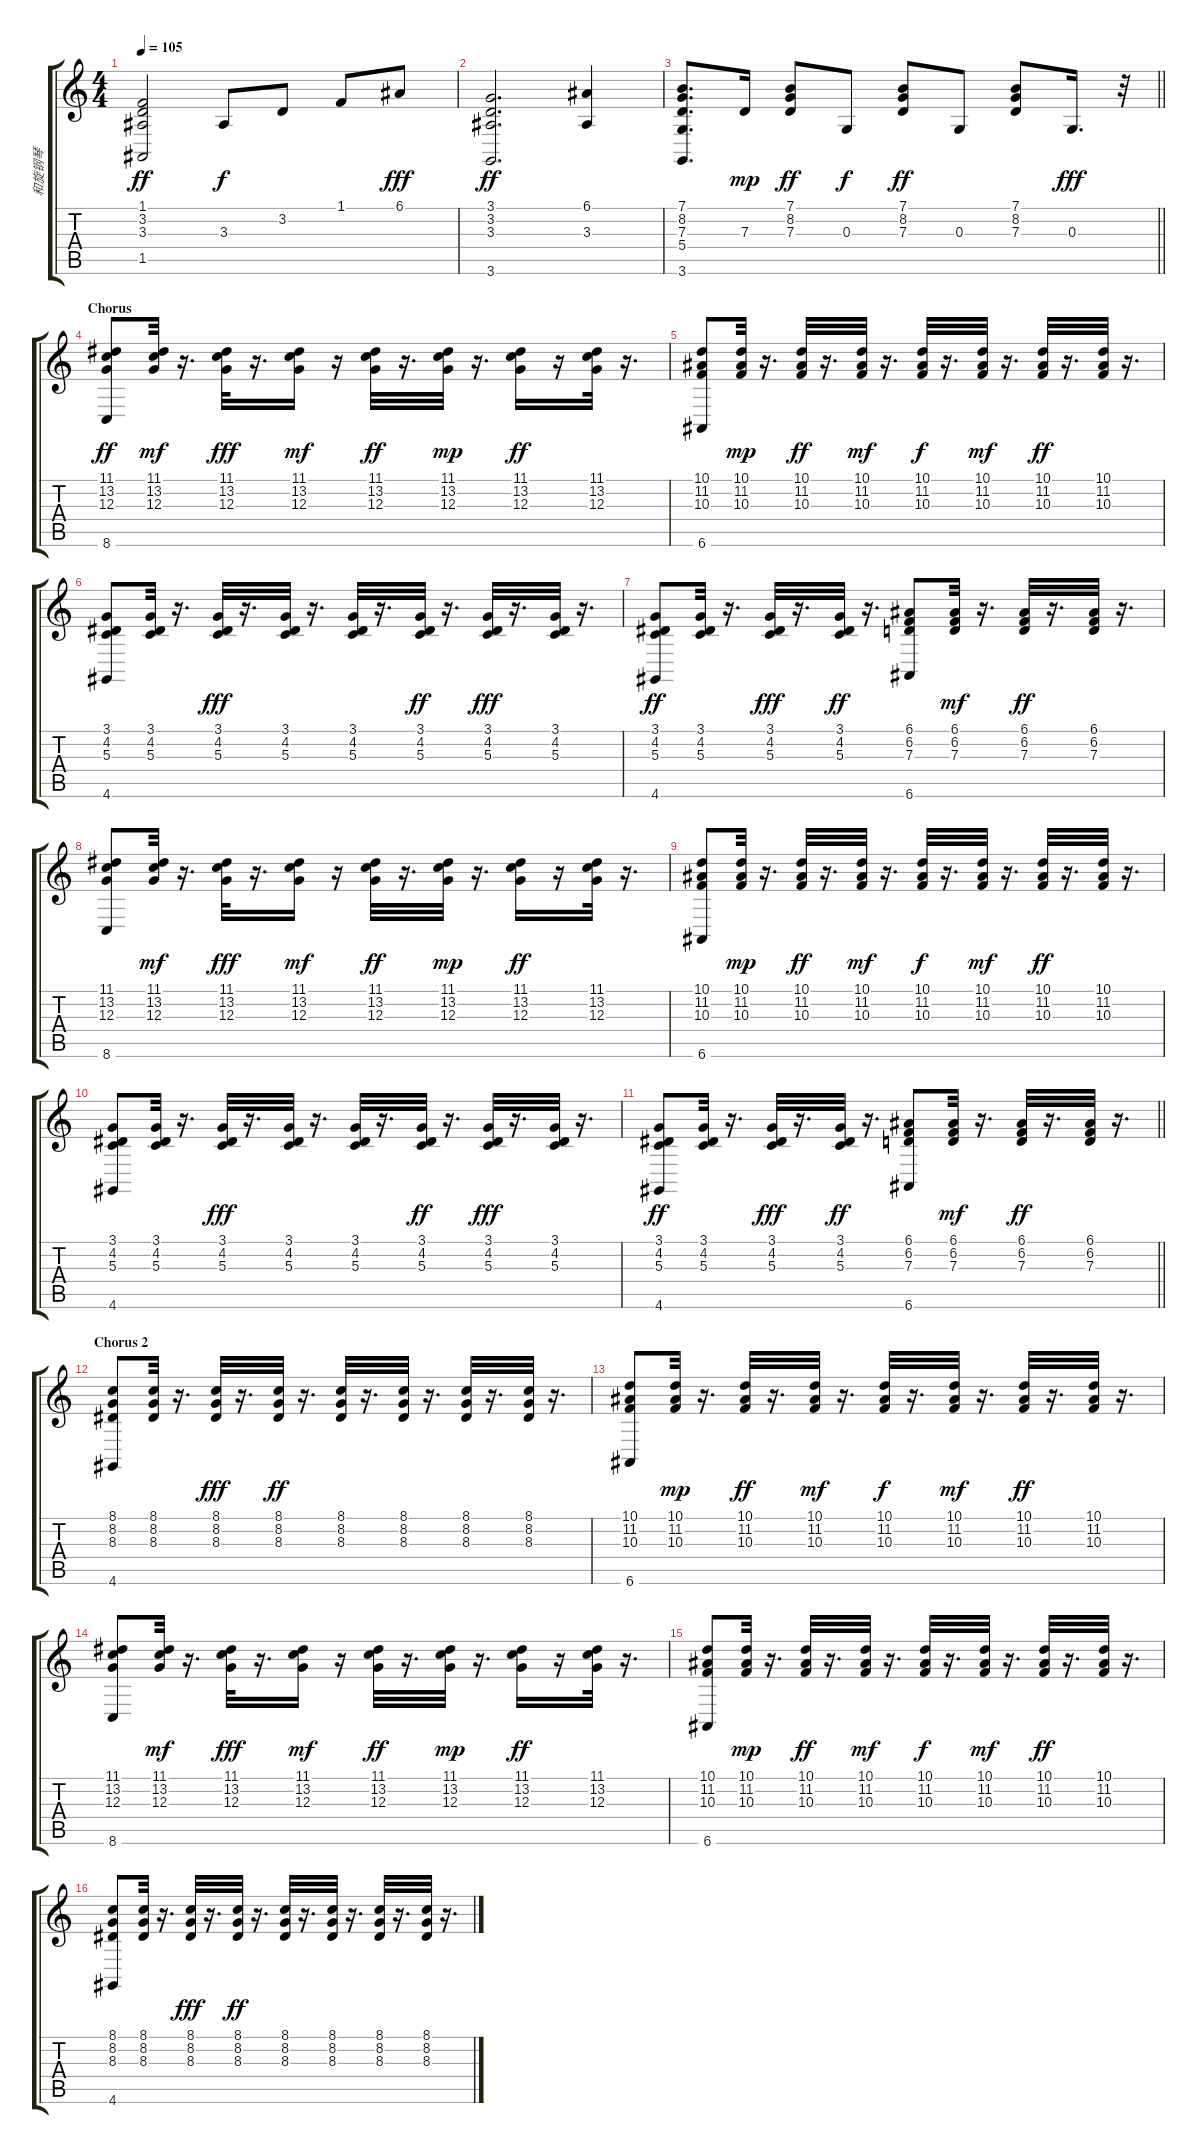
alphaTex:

\track ("和旋钢琴" "和旋钢琴") {instrument acousticgrandpiano}
\staff {score tabs}
\tuning (E4 B3 G3 D3 A2 E2) {hide}
\ts (4 4)
\tempo 105
\clef g2
\ks c
(1.1 3.2 3.3 1.5).2{dy ff} 3.3.8{dy f} 3.2.8 1.1.8 6.1.8{dy fff} |
(3.1 3.2 3.3 3.6).2{d dy ff} (6.1 3.3).4 |
\barLineRight lightlight
(7.1 8.2 7.3 5.4 3.6).8{d} 7.3.16{dy mp} (7.1 8.2 7.3).8{dy ff} 0.3.8{dy f} (7.1 8.2 7.3).8{dy ff} 0.3.8 (7.1 8.2 7.3).8 0.3.16{d dy fff} r.32 |
\section ("" "Chorus")
(11.1 13.2 12.3 8.6).8{dy ff} (11.1 13.2 12.3).32{dy mf} r.16{d} (11.1 13.2 12.3).32{dy fff} r.16{d} (11.1 13.2 12.3).16{dy mf} r.16 (11.1 13.2 12.3).32{dy ff} r.16{d} (11.1 13.2 12.3).32{dy mp} r.16{d} (11.1 13.2 12.3).16{dy ff} r.16 (11.1 13.2 12.3).32 r.16{d} |
(10.1 11.2 10.3 6.6).8 (10.1 11.2 10.3).32{dy mp} r.16{d} (10.1 11.2 10.3).32{dy ff} r.16{d} (10.1 11.2 10.3).32{dy mf} r.16{d} (10.1 11.2 10.3).32{dy f} r.16{d} (10.1 11.2 10.3).32{dy mf} r.16{d} (10.1 11.2 10.3).32{dy ff} r.16{d} (10.1 11.2 10.3).32 r.16{d} |
(3.1 4.2 5.3 4.6).8 (3.1 4.2 5.3).32 r.16{d} (3.1 4.2 5.3).32{dy fff} r.16{d} (3.1 4.2 5.3).32 r.16{d} (3.1 4.2 5.3).32 r.16{d} (3.1 4.2 5.3).32{dy ff} r.16{d} (3.1 4.2 5.3).32{dy fff} r.16{d} (3.1 4.2 5.3).32 r.16{d} |
(3.1 4.2 5.3 4.6).8{dy ff} (3.1 4.2 5.3).32 r.16{d} (3.1 4.2 5.3).32{dy fff} r.16{d} (3.1 4.2 5.3).32{dy ff} r.16{d} (6.1 6.2 7.3 6.6).8 (6.1 6.2 7.3).32{dy mf} r.16{d} (6.1 6.2 7.3).32{dy ff} r.16{d} (6.1 6.2 7.3).32 r.16{d} |
(11.1 13.2 12.3 8.6).8 (11.1 13.2 12.3).32{dy mf} r.16{d} (11.1 13.2 12.3).32{dy fff} r.16{d} (11.1 13.2 12.3).16{dy mf} r.16 (11.1 13.2 12.3).32{dy ff} r.16{d} (11.1 13.2 12.3).32{dy mp} r.16{d} (11.1 13.2 12.3).16{dy ff} r.16 (11.1 13.2 12.3).32 r.16{d} |
(10.1 11.2 10.3 6.6).8 (10.1 11.2 10.3).32{dy mp} r.16{d} (10.1 11.2 10.3).32{dy ff} r.16{d} (10.1 11.2 10.3).32{dy mf} r.16{d} (10.1 11.2 10.3).32{dy f} r.16{d} (10.1 11.2 10.3).32{dy mf} r.16{d} (10.1 11.2 10.3).32{dy ff} r.16{d} (10.1 11.2 10.3).32 r.16{d} |
(3.1 4.2 5.3 4.6).8 (3.1 4.2 5.3).32 r.16{d} (3.1 4.2 5.3).32{dy fff} r.16{d} (3.1 4.2 5.3).32 r.16{d} (3.1 4.2 5.3).32 r.16{d} (3.1 4.2 5.3).32{dy ff} r.16{d} (3.1 4.2 5.3).32{dy fff} r.16{d} (3.1 4.2 5.3).32 r.16{d} |
\barLineRight lightlight
(3.1 4.2 5.3 4.6).8{dy ff} (3.1 4.2 5.3).32 r.16{d} (3.1 4.2 5.3).32{dy fff} r.16{d} (3.1 4.2 5.3).32{dy ff} r.16{d} (6.1 6.2 7.3 6.6).8 (6.1 6.2 7.3).32{dy mf} r.16{d} (6.1 6.2 7.3).32{dy ff} r.16{d} (6.1 6.2 7.3).32 r.16{d} |
\section ("" "Chorus 2")
(8.1 8.2 8.3 4.6).8 (8.1 8.2 8.3).32 r.16{d} (8.1 8.2 8.3).32{dy fff} r.16{d} (8.1 8.2 8.3).32{dy ff} r.16{d} (8.1 8.2 8.3).32 r.16{d} (8.1 8.2 8.3).32 r.16{d} (8.1 8.2 8.3).32 r.16{d} (8.1 8.2 8.3).32 r.16{d} |
(10.1 11.2 10.3 6.6).8 (10.1 11.2 10.3).32{dy mp} r.16{d} (10.1 11.2 10.3).32{dy ff} r.16{d} (10.1 11.2 10.3).32{dy mf} r.16{d} (10.1 11.2 10.3).32{dy f} r.16{d} (10.1 11.2 10.3).32{dy mf} r.16{d} (10.1 11.2 10.3).32{dy ff} r.16{d} (10.1 11.2 10.3).32 r.16{d} |
(11.1 13.2 12.3 8.6).8 (11.1 13.2 12.3).32{dy mf} r.16{d} (11.1 13.2 12.3).32{dy fff} r.16{d} (11.1 13.2 12.3).16{dy mf} r.16 (11.1 13.2 12.3).32{dy ff} r.16{d} (11.1 13.2 12.3).32{dy mp} r.16{d} (11.1 13.2 12.3).16{dy ff} r.16 (11.1 13.2 12.3).32 r.16{d} |
(10.1 11.2 10.3 6.6).8 (10.1 11.2 10.3).32{dy mp} r.16{d} (10.1 11.2 10.3).32{dy ff} r.16{d} (10.1 11.2 10.3).32{dy mf} r.16{d} (10.1 11.2 10.3).32{dy f} r.16{d} (10.1 11.2 10.3).32{dy mf} r.16{d} (10.1 11.2 10.3).32{dy ff} r.16{d} (10.1 11.2 10.3).32 r.16{d} |
(8.1 8.2 8.3 4.6).8 (8.1 8.2 8.3).32 r.16{d} (8.1 8.2 8.3).32{dy fff} r.16{d} (8.1 8.2 8.3).32{dy ff} r.16{d} (8.1 8.2 8.3).32 r.16{d} (8.1 8.2 8.3).32 r.16{d} (8.1 8.2 8.3).32 r.16{d} (8.1 8.2 8.3).32 r.16{d}
